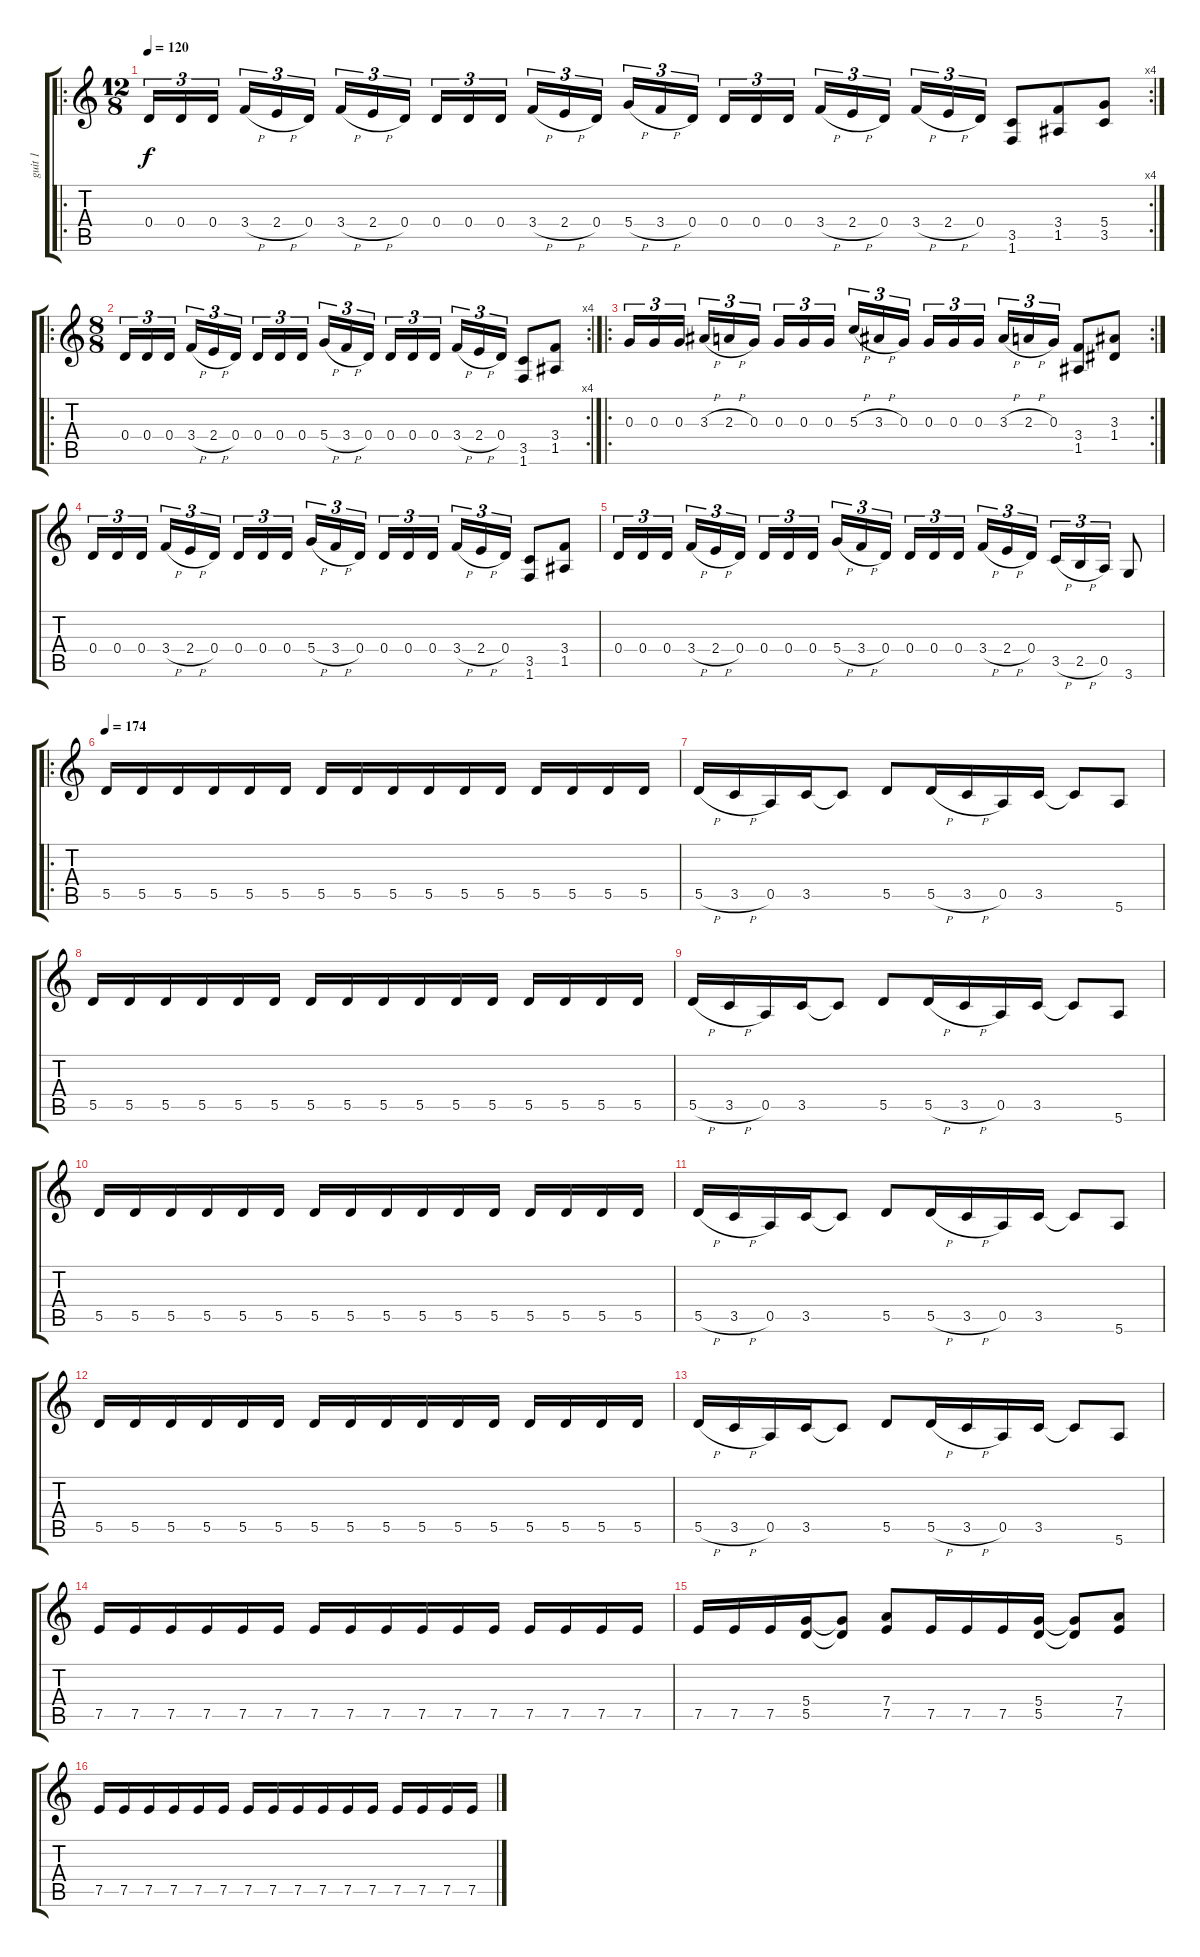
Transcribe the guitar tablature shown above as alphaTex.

\track ("guit 1" "guit 1") {instrument distortionguitar}
\staff {score tabs}
\tuning (E4 B3 G3 D3 A2 E2) {hide}
\ro
\rc 4
\ts (12 8)
\tempo 120
\clef g2
\ks c
0.4.16{tu (3 2) dy f instrument distortionguitar} 0.4.16{tu (3 2)} 0.4.16{tu (3 2)} 3.4{h}.16{tu (3 2)} 2.4{h}.16{tu (3 2)} 0.4.16{tu (3 2)} 3.4{h}.16{tu (3 2)} 2.4{h}.16{tu (3 2)} 0.4.16{tu (3 2)} 0.4.16{tu (3 2)} 0.4.16{tu (3 2)} 0.4.16{tu (3 2)} 3.4{h}.16{tu (3 2)} 2.4{h}.16{tu (3 2)} 0.4.16{tu (3 2)} 5.4{h}.16{tu (3 2)} 3.4{h}.16{tu (3 2)} 0.4.16{tu (3 2)} 0.4.16{tu (3 2)} 0.4.16{tu (3 2)} 0.4.16{tu (3 2)} 3.4{h}.16{tu (3 2)} 2.4{h}.16{tu (3 2)} 0.4.16{tu (3 2)} 3.4{h}.16{tu (3 2)} 2.4{h}.16{tu (3 2)} 0.4.16{tu (3 2)} (3.5 1.6).8 (3.4 1.5).8 (5.4 3.5).8 |
\ro
\rc 4
\ts (8 8)
0.4.16{tu (3 2)} 0.4.16{tu (3 2)} 0.4.16{tu (3 2)} 3.4{h}.16{tu (3 2)} 2.4{h}.16{tu (3 2)} 0.4.16{tu (3 2)} 0.4.16{tu (3 2)} 0.4.16{tu (3 2)} 0.4.16{tu (3 2)} 5.4{h}.16{tu (3 2)} 3.4{h}.16{tu (3 2)} 0.4.16{tu (3 2)} 0.4.16{tu (3 2)} 0.4.16{tu (3 2)} 0.4.16{tu (3 2)} 3.4{h}.16{tu (3 2)} 2.4{h}.16{tu (3 2)} 0.4.16{tu (3 2)} (3.5 1.6).8 (3.4 1.5).8 |
\ro
\rc 2
0.3.16{tu (3 2)} 0.3.16{tu (3 2)} 0.3.16{tu (3 2)} 3.3{h}.16{tu (3 2)} 2.3{h}.16{tu (3 2)} 0.3.16{tu (3 2)} 0.3.16{tu (3 2)} 0.3.16{tu (3 2)} 0.3.16{tu (3 2)} 5.3{h}.16{tu (3 2)} 3.3{h}.16{tu (3 2)} 0.3.16{tu (3 2)} 0.3.16{tu (3 2)} 0.3.16{tu (3 2)} 0.3.16{tu (3 2)} 3.3{h}.16{tu (3 2)} 2.3{h}.16{tu (3 2)} 0.3.16{tu (3 2)} (3.4 1.5).8 (3.3 1.4).8 |
0.4.16{tu (3 2)} 0.4.16{tu (3 2)} 0.4.16{tu (3 2)} 3.4{h}.16{tu (3 2)} 2.4{h}.16{tu (3 2)} 0.4.16{tu (3 2)} 0.4.16{tu (3 2)} 0.4.16{tu (3 2)} 0.4.16{tu (3 2)} 5.4{h}.16{tu (3 2)} 3.4{h}.16{tu (3 2)} 0.4.16{tu (3 2)} 0.4.16{tu (3 2)} 0.4.16{tu (3 2)} 0.4.16{tu (3 2)} 3.4{h}.16{tu (3 2)} 2.4{h}.16{tu (3 2)} 0.4.16{tu (3 2)} (3.5 1.6).8 (3.4 1.5).8 |
0.4.16{tu (3 2)} 0.4.16{tu (3 2)} 0.4.16{tu (3 2)} 3.4{h}.16{tu (3 2)} 2.4{h}.16{tu (3 2)} 0.4.16{tu (3 2)} 0.4.16{tu (3 2)} 0.4.16{tu (3 2)} 0.4.16{tu (3 2)} 5.4{h}.16{tu (3 2)} 3.4{h}.16{tu (3 2)} 0.4.16{tu (3 2)} 0.4.16{tu (3 2)} 0.4.16{tu (3 2)} 0.4.16{tu (3 2)} 3.4{h}.16{tu (3 2)} 2.4{h}.16{tu (3 2)} 0.4.16{tu (3 2)} 3.5{h}.16{tu (3 2)} 2.5{h}.16{tu (3 2)} 0.5.16{tu (3 2)} 3.6.8 |
\ro
\tempo 174
5.5.16 5.5.16 5.5.16 5.5.16 5.5.16 5.5.16 5.5.16 5.5.16 5.5.16 5.5.16 5.5.16 5.5.16 5.5.16 5.5.16 5.5.16 5.5.16 |
5.5{h}.16 3.5{h}.16 0.5.16 3.5.16 3.5{t}.8 5.5.8 5.5{h}.16 3.5{h}.16 0.5.16 3.5.16 3.5{t}.8 5.6.8 |
5.5.16 5.5.16 5.5.16 5.5.16 5.5.16 5.5.16 5.5.16 5.5.16 5.5.16 5.5.16 5.5.16 5.5.16 5.5.16 5.5.16 5.5.16 5.5.16 |
5.5{h}.16 3.5{h}.16 0.5.16 3.5.16 3.5{t}.8 5.5.8 5.5{h}.16 3.5{h}.16 0.5.16 3.5.16 3.5{t}.8 5.6.8 |
5.5.16 5.5.16 5.5.16 5.5.16 5.5.16 5.5.16 5.5.16 5.5.16 5.5.16 5.5.16 5.5.16 5.5.16 5.5.16 5.5.16 5.5.16 5.5.16 |
5.5{h}.16 3.5{h}.16 0.5.16 3.5.16 3.5{t}.8 5.5.8 5.5{h}.16 3.5{h}.16 0.5.16 3.5.16 3.5{t}.8 5.6.8 |
5.5.16 5.5.16 5.5.16 5.5.16 5.5.16 5.5.16 5.5.16 5.5.16 5.5.16 5.5.16 5.5.16 5.5.16 5.5.16 5.5.16 5.5.16 5.5.16 |
5.5{h}.16 3.5{h}.16 0.5.16 3.5.16 3.5{t}.8 5.5.8 5.5{h}.16 3.5{h}.16 0.5.16 3.5.16 3.5{t}.8 5.6.8 |
7.5.16 7.5.16 7.5.16 7.5.16 7.5.16 7.5.16 7.5.16 7.5.16 7.5.16 7.5.16 7.5.16 7.5.16 7.5.16 7.5.16 7.5.16 7.5.16 |
7.5.16 7.5.16 7.5.16 (5.4 5.5).16 (5.4{t} 5.5{t}).8 (7.4 7.5).8 7.5.16 7.5.16 7.5.16 (5.4 5.5).16 (5.4{t} 5.5{t}).8 (7.4 7.5).8 |
7.5.16 7.5.16 7.5.16 7.5.16 7.5.16 7.5.16 7.5.16 7.5.16 7.5.16 7.5.16 7.5.16 7.5.16 7.5.16 7.5.16 7.5.16 7.5.16
